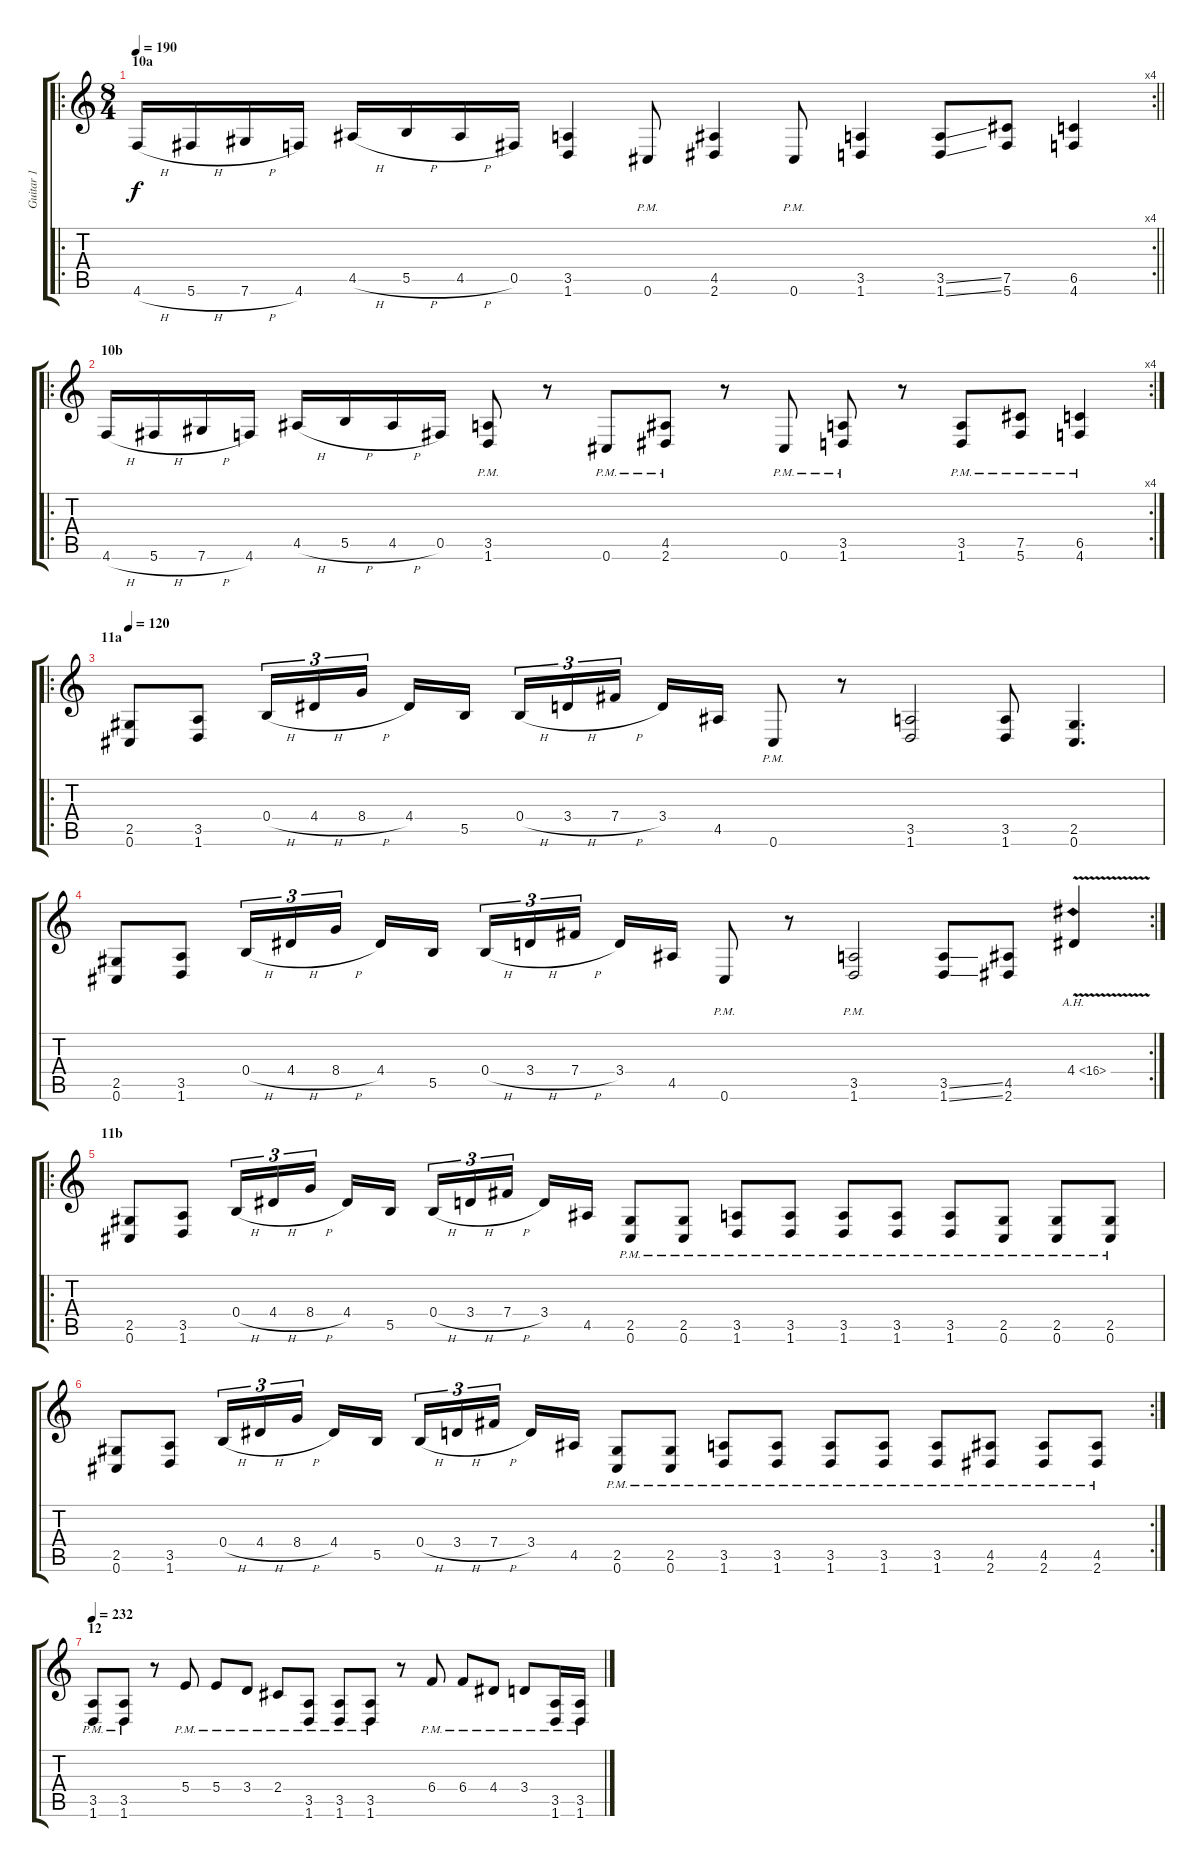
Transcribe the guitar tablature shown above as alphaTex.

\track ("Guitar 1" "Guitar 1") {instrument distortionguitar}
\staff {score tabs}
\tuning (Db4 Ab3 E3 B2 Gb2 Db2) {hide}
\ro
\rc 4
\ts (8 4)
\section ("" "10a")
\tempo 190
\clef g2
\barLineRight lightlight
\ks c
4.6{h}.16{dy f} 5.6{h}.16 7.6{h}.16 4.6.16 4.5{h}.16 5.5{h}.16 4.5{h}.16 0.5.16 (3.5 1.6).4 0.6{pm}.8 (4.5 2.6).4 0.6{pm}.8 (3.5 1.6).4 (3.5{ss} 1.6{ss}).8 (7.5 5.6).8 (6.5 4.6).4 |
\ro
\rc 4
\section ("" "10b")
4.6{h}.16 5.6{h}.16 7.6{h}.16 4.6.16 4.5{h}.16 5.5{h}.16 4.5{h}.16 0.5.16 (3.5{pm} 1.6{pm}).8 r.8 0.6{pm}.8 (4.5{pm} 2.6{pm}).8 r.8 0.6{pm}.8 (3.5{pm} 1.6{pm}).8 r.8 (3.5{pm} 1.6{pm}).8 (7.5{pm} 5.6{pm}).8 (6.5{pm} 4.6{pm}).4 |
\ro
\section ("" "11a")
\tempo 120
(2.5 0.6).8{instrument distortionguitar} (3.5 1.6).8 0.4{h}.16{tu (3 2)} 4.4{h}.16{tu (3 2)} 8.4{h}.16{tu (3 2) beam splitsecondary} 4.4.16 5.5.16 0.4{h}.16{tu (3 2)} 3.4{h}.16{tu (3 2)} 7.4{h}.16{tu (3 2) beam splitsecondary} 3.4.16 4.5.16 0.6{pm}.8 r.8 (3.5 1.6).2 (3.5 1.6).8 (2.5 0.6).4{d} |
\rc 2
(2.5 0.6).8 (3.5 1.6).8 0.4{h}.16{tu (3 2)} 4.4{h}.16{tu (3 2)} 8.4{h}.16{tu (3 2) beam splitsecondary} 4.4.16 5.5.16 0.4{h}.16{tu (3 2)} 3.4{h}.16{tu (3 2)} 7.4{h}.16{tu (3 2) beam splitsecondary} 3.4.16 4.5.16 0.6{pm}.8 r.8 (3.5{pm} 1.6{pm}).2 (3.5{ss} 1.6{ss}).8 (4.5 2.6).8 4.4{ah 12 v}.4{instrument guitarharmonics} |
\ro
\section ("" "11b")
(2.5 0.6).8{instrument distortionguitar} (3.5 1.6).8 0.4{h}.16{tu (3 2)} 4.4{h}.16{tu (3 2)} 8.4{h}.16{tu (3 2) beam splitsecondary} 4.4.16 5.5.16 0.4{h}.16{tu (3 2)} 3.4{h}.16{tu (3 2)} 7.4{h}.16{tu (3 2) beam splitsecondary} 3.4.16 4.5.16 (2.5{pm} 0.6{pm}).8 (2.5{pm} 0.6{pm}).8 (3.5{pm} 1.6{pm}).8 (3.5{pm} 1.6{pm}).8 (3.5{pm} 1.6{pm}).8 (3.5{pm} 1.6{pm}).8 (3.5{pm} 1.6{pm}).8 (2.5{pm} 0.6{pm}).8 (2.5{pm} 0.6{pm}).8 (2.5{pm} 0.6{pm}).8 |
\rc 2
(2.5 0.6).8 (3.5 1.6).8 0.4{h}.16{tu (3 2)} 4.4{h}.16{tu (3 2)} 8.4{h}.16{tu (3 2) beam splitsecondary} 4.4.16 5.5.16 0.4{h}.16{tu (3 2)} 3.4{h}.16{tu (3 2)} 7.4{h}.16{tu (3 2) beam splitsecondary} 3.4.16 4.5.16 (2.5{pm} 0.6{pm}).8 (2.5{pm} 0.6{pm}).8 (3.5{pm} 1.6{pm}).8 (3.5{pm} 1.6{pm}).8 (3.5{pm} 1.6{pm}).8 (3.5{pm} 1.6{pm}).8 (3.5{pm} 1.6{pm}).8 (4.5{pm} 2.6{pm}).8 (4.5{pm} 2.6{pm}).8 (4.5{pm} 2.6{pm}).8 |
\section ("" "12")
\tempo 232
(3.5{pm} 1.6{pm}).8 (3.5{pm} 1.6{pm}).8 r.8 5.4{pm}.8 5.4{pm}.8 3.4{pm}.8 2.4{pm}.8 (3.5{pm} 1.6{pm}).8 (3.5{pm} 1.6{pm}).8 (3.5{pm} 1.6{pm}).8 r.8 6.4{pm}.8 6.4{pm}.8 4.4{pm}.8 3.4{pm}.8 (3.5{pm} 1.6{pm}).16 (3.5{pm} 1.6{pm}).16
